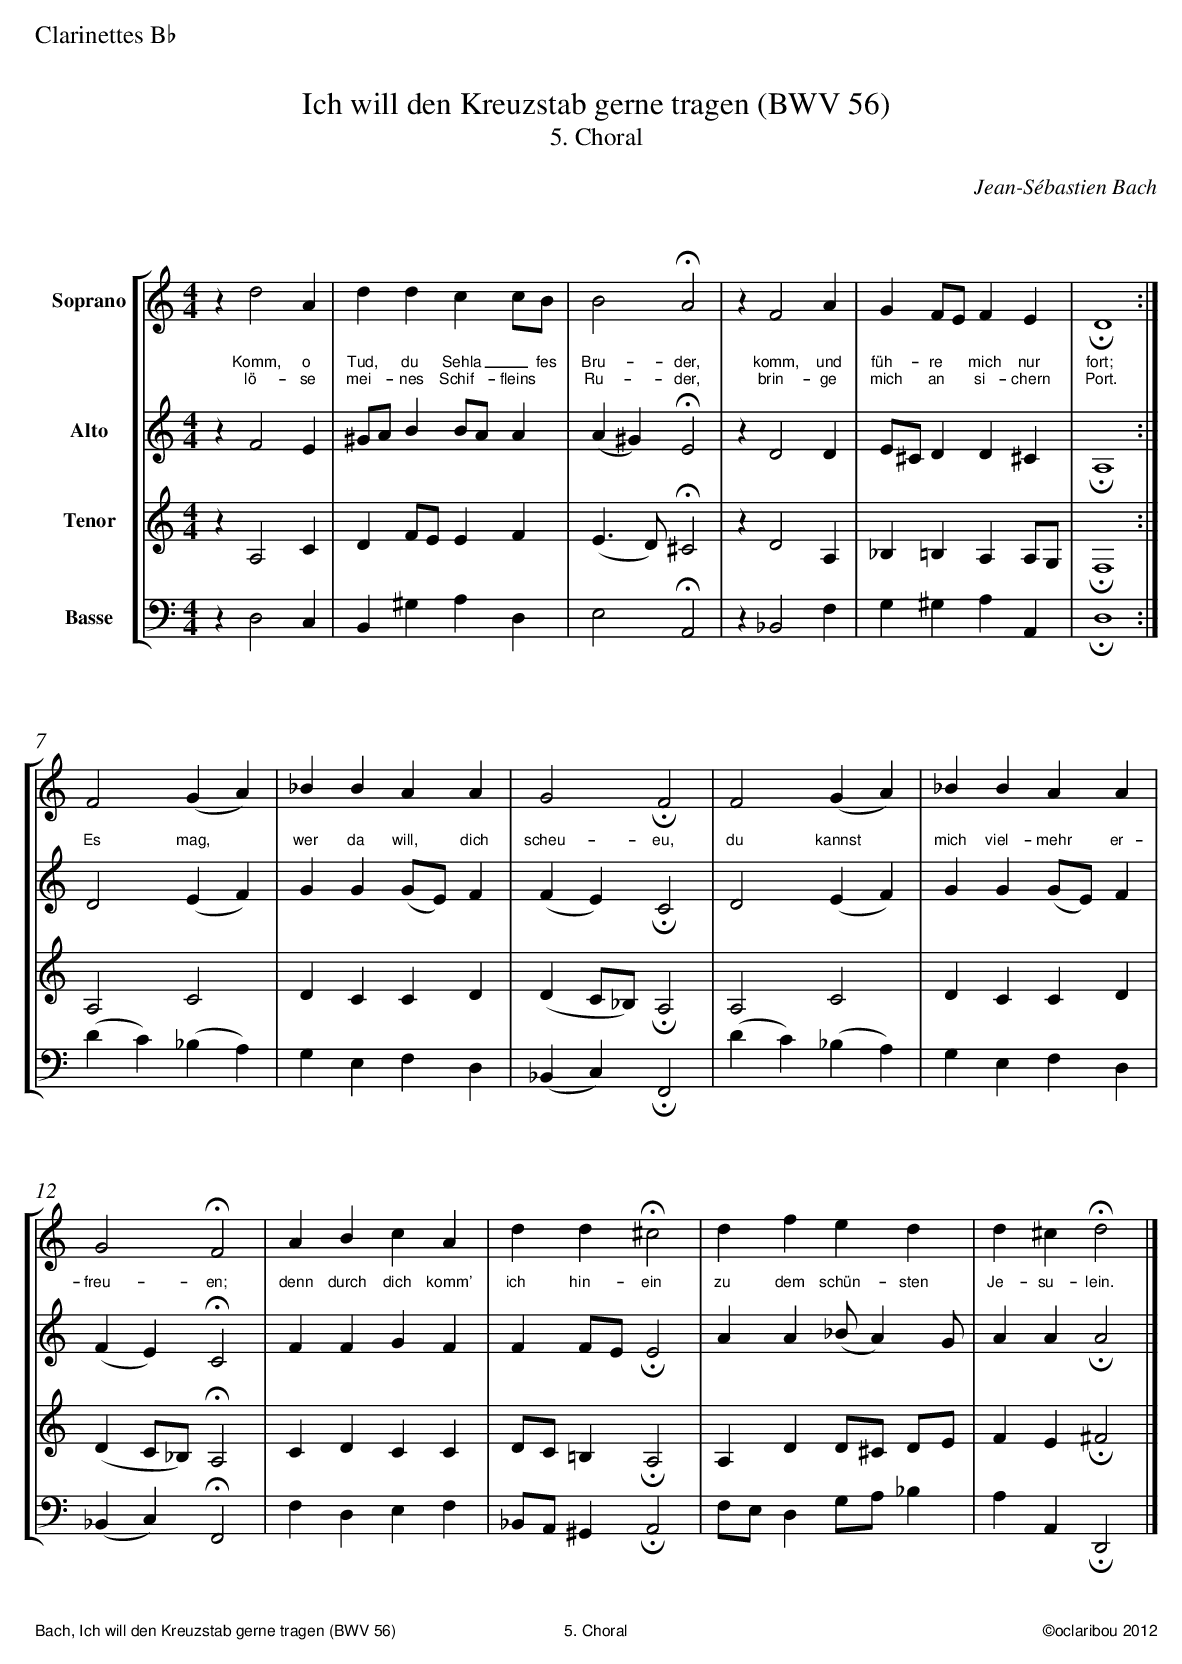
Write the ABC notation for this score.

X:1
%%text Clarinettes B\002
T:Ich will den Kreuzstab gerne tragen (BWV 56)
T:5. Choral
C:Jean-Sébastien Bach
L:1/4
M:4/4
Q:1/4=40
V:1 clef=treble name="Soprano" transpose=-2
V:2 clef=treble name="Alto" transpose=-2
V:3 clef=treble name="Tenor" transpose=-2
V:B clef=bass name="Basse" transpose=-2
K:Ddor% key
%%staves [1 2 3 B]
[V:1] z d2 A | d d c c/2B/2 | B2 !fermata!A2 | z F2 A | G F/2E/2 F E | !invertedfermata!D4 :|
w:Komm, o | Tud, du Sehla_fes | Bru- der, | komm, und |füh- re * mich nur | fort; |
w:lö- se | mei- nes Schif- fleins | Ru- der, | brin- ge | mich an * si- chern | Port.
[V:2] z F2 E | ^G/2A/2 B B/2A/2 A | (A^G) !fermata!E2 | z D2 D | E/2^C/2 D D^C | !invertedfermata!A,4 :|
[V:3] z A,2 C | D F/2E/2 E F | (E3/2D/2) !fermata!^C2 | z D2 A, | _B, =B, A, A,/2G,/2 | !invertedfermata! F,4 :|
[V:B] z D,2 C, | B,, ^G, A, D, | E,2 !fermata!A,,2 | z _B,,2 F, | G, ^G, A, A,, | !invertedfermata!D,4 :|
[V:1] F2 (GA) | _B B A A | G2 !invertedfermata!F2 | F2 (GA) | _B B A A |
w:Es mag, | wer da will, dich | scheu- eu, | du  kannst | mich viel- mehr er- |
[V:2] D2 (EF) | G G (G/2E/2) F | (FE)!invertedfermata!C2 | D2 (EF) | G G (G/2E/2) F |
[V:3] A,2 C2 | D C C D | (D C/2_B,/2) !invertedfermata!A,2 | A,2 C2 | D C C D |
[V:B] (DC) (_B,A,) | G,E,F,D, | (_B,,C,) !invertedfermata! F,,2 | (DC) (_B,A,) | G,E,F,D, |
[V:1] G2 !fermata! F2 | ABcA | d d !fermata!^c2 | d f e d | d ^c !fermata!d2 |]
w:freu- en; | denn durch dich komm' | ich hin- ein | zu dem schün- sten | Je- su- lein.
[V:2] (FE) !fermata!C2 | FFGF | F F/2E/2 !invertedfermata!E2 | A A (_B/2 A) G/2 | AA !invertedfermata! A2 |]
[V:3] (D C/2_B,/2) !fermata!A,2 | C D C C | D/2C/2 =B, !invertedfermata!A,2 | A, D D/2^C/2 D/2E/2 | F E !invertedfermata!^F2 |]
[V:B] (_B,, C,) !fermata!F,,2 | F, D, E, F, | _B,,/2A,,/2 ^G,, !invertedfermata!A,,2 | F,/2E,/2 D, G,/2A,/2 _B, | A, A,, !invertedfermata!D,,2 |]
